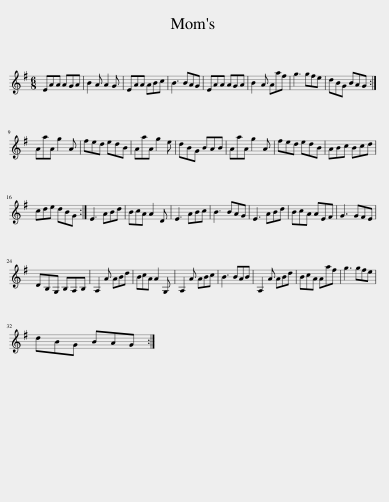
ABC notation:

X:1
L:1/8
M:6/8
I:linebreak $
K:G
V:1 treble
V:1
 EAA AGA | B2 A A2 G | EAA ABc | B3 BAG | EAA AGA | %5
 B2 A Aaf | g3 gfe | dBG BAG :|$ AaA g2 A | fed edB | %10
 AaA g2 e | dBG BAB | AaA g2 A | fed edB | ABc Bcd |$ %15
 cde dBG :| E3 ABd | BcA A2 D | E3 ABc | B3 BAG | %20
 E3 ABd | BcA AEF | G3 GFE |$ DB,G, B,A,B, | A,2 A ABd | %25
 BcA A2 G, | A,2 A ABc | B3 BAB | A,2 A ABd | BcA Aaf | %30
 g3 gfe |$ dBG BAG :| %32
